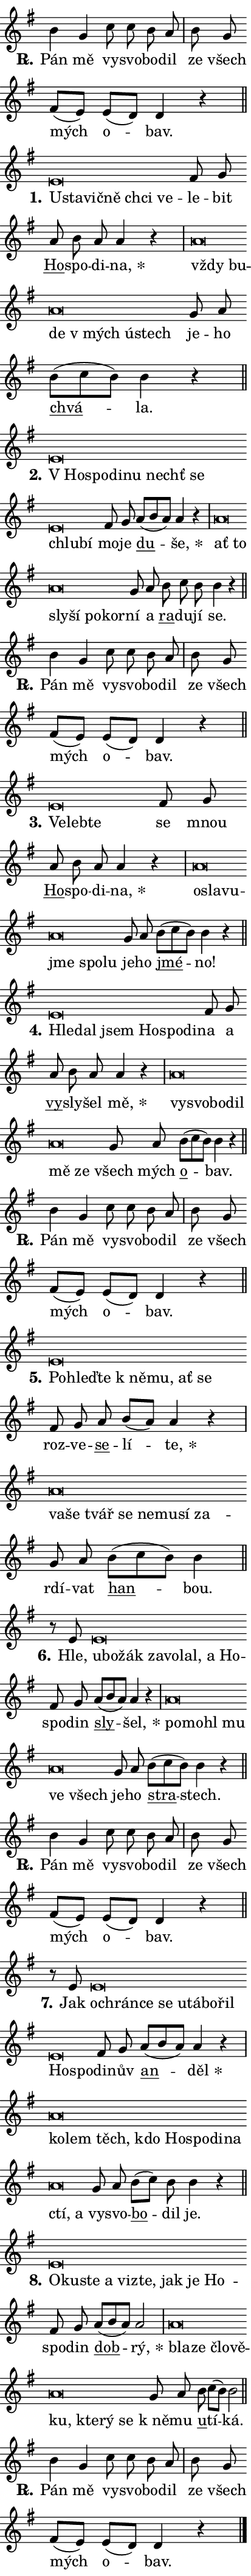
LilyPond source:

\version "2.24.0"
\header { tagline = "" }
\paper {
  indent = 0\cm
  top-margin = 0\cm
  right-margin = 0.13\cm % to fit lyric hyphens
  bottom-margin = 0\cm
  left-margin = 0\cm
  paper-width = 7\cm
  page-breaking = #ly:one-page-breaking
  system-system-spacing.basic-distance = #11
  score-system-spacing.basic-distance = #11
  ragged-last = ##f
}


%% Author: Thomas Morley
%% https://lists.gnu.org/archive/html/lilypond-user/2020-05/msg00002.html
#(define (line-position grob)
"Returns position of @var[grob} in current system:
   @code{'start}, if at first time-step
   @code{'end}, if at last time-step
   @code{'middle} otherwise
"
  (let* ((col (ly:item-get-column grob))
         (ln (ly:grob-object col 'left-neighbor))
         (rn (ly:grob-object col 'right-neighbor))
         (col-to-check-left (if (ly:grob? ln) ln col))
         (col-to-check-right (if (ly:grob? rn) rn col))
         (break-dir-left
           (and
             (ly:grob-property col-to-check-left 'non-musical #f)
             (ly:item-break-dir col-to-check-left)))
         (break-dir-right
           (and
             (ly:grob-property col-to-check-right 'non-musical #f)
             (ly:item-break-dir col-to-check-right))))
        (cond ((eqv? 1 break-dir-left) 'start)
              ((eqv? -1 break-dir-right) 'end)
              (else 'middle))))

#(define (tranparent-at-line-position vctor)
  (lambda (grob)
  "Relying on @code{line-position} select the relevant enry from @var{vctor}.
Used to determine transparency,"
    (case (line-position grob)
      ((end) (not (vector-ref vctor 0)))
      ((middle) (not (vector-ref vctor 1)))
      ((start) (not (vector-ref vctor 2))))))

noteHeadBreakVisibility =
#(define-music-function (break-visibility)(vector?)
"Makes @code{NoteHead}s transparent relying on @var{break-visibility}"
#{
  \override NoteHead.transparent =
    #(tranparent-at-line-position break-visibility)
#})

#(define delete-ledgers-for-transparent-note-heads
  (lambda (grob)
    "Reads whether a @code{NoteHead} is transparent.
If so this @code{NoteHead} is removed from @code{'note-heads} from
@var{grob}, which is supposed to be @code{LedgerLineSpanner}.
As a result ledgers are not printed for this @code{NoteHead}"
    (let* ((nhds-array (ly:grob-object grob 'note-heads))
           (nhds-list
             (if (ly:grob-array? nhds-array)
                 (ly:grob-array->list nhds-array)
                 '()))
           ;; Relies on the transparent-property being done before
           ;; Staff.LedgerLineSpanner.after-line-breaking is executed.
           ;; This is fragile ...
           (to-keep
             (remove
               (lambda (nhd)
                 (ly:grob-property nhd 'transparent #f))
               nhds-list)))
      ;; TODO find a better method to iterate over grob-arrays, similiar
      ;; to filter/remove etc for lists
      ;; For now rebuilt from scratch
      (set! (ly:grob-object grob 'note-heads)  '())
      (for-each
        (lambda (nhd)
          (ly:pointer-group-interface::add-grob grob 'note-heads nhd))
        to-keep))))

squashNotes = {
  \override NoteHead.X-extent = #'(-0.2 . 0.2)
  \override NoteHead.Y-extent = #'(-0.75 . 0)
  \override NoteHead.stencil =
    #(lambda (grob)
       (let ((pos (ly:grob-property grob 'staff-position)))
         (begin
           (if (< pos -7) (display "ERROR: Lower brevis then expected\n") (display "OK: Expected brevis position\n"))
           (if (<= pos -6) ly:text-interface::print ly:note-head::print))))
}
unSquashNotes = {
  \revert NoteHead.X-extent
  \revert NoteHead.Y-extent
  \revert NoteHead.stencil
}

hideNotes = \noteHeadBreakVisibility #begin-of-line-visible
unHideNotes = \noteHeadBreakVisibility #all-visible

% work-around for resetting accidentals
% https://lilypond.org/doc/v2.23/Documentation/notation/displaying-rhythms#unmetered-music
cadenzaMeasure = {
  \cadenzaOff
  \partial 1024 s1024
  \cadenzaOn
}

#(define-markup-command (accent layout props text) (markup?)
  "Underline accented syllable"
  (interpret-markup layout props
    #{\markup \override #'(offset . 4.3) \underline { #text }#}))

responsum = \markup \concat {
  "R" \hspace #-1.05 \path #0.1 #'((moveto 0 0.07) (lineto 0.9 0.8)) \hspace #0.05 "."
}

spaceSize = #0.6828661417322834 % exact space size for TeX Gyre Schola

\layout {
  \context {
    \Staff
    \remove "Time_signature_engraver"
    \override LedgerLineSpanner.after-line-breaking = #delete-ledgers-for-transparent-note-heads
  }
  \context {
    \Lyrics {
      \override LyricSpace.minimum-distance = \spaceSize
      \override LyricText.font-name = #"TeX Gyre Schola"
      \override LyricText.font-size = 1
      \override StanzaNumber.font-name = #"TeX Gyre Schola Bold"
      \override StanzaNumber.font-size = 1
    }
  }
  \context {
    \Score 
    \override NoteHead.text =
      #(lambda (grob) 
        (let ((pos (ly:grob-property grob 'staff-position)))
          #{\markup {
            \combine
              \halign #-0.55 \raise #(if (= pos -6) 0 0.5) \override #'(thickness . 2) \draw-line #'(3.2 . 0)
              \musicglyph "noteheads.sM1"
          }#}))
  }
}

% magnetic-lyrics.ily
%
%   written by
%     Jean Abou Samra <jean@abou-samra.fr>
%     Werner Lemberg <wl@gnu.org>
%
%   adapted by
%     Jiri Hon <jiri.hon@gmail.com>
%
% Version 2022-Apr-15

% https://www.mail-archive.com/lilypond-user@gnu.org/msg149350.html

#(define (Left_hyphen_pointer_engraver context)
   "Collect syllable-hyphen-syllable occurrences in lyrics and store
them in properties.  This engraver only looks to the left.  For
example, if the lyrics input is @code{foo -- bar}, it does the
following.

@itemize @bullet
@item
Set the @code{text} property of the @code{LyricHyphen} grob between
@q{foo} and @q{bar} to @code{foo}.

@item
Set the @code{left-hyphen} property of the @code{LyricText} grob with
text @q{foo} to the @code{LyricHyphen} grob between @q{foo} and
@q{bar}.
@end itemize

Use this auxiliary engraver in combination with the
@code{lyric-@/text::@/apply-@/magnetic-@/offset!} hook."
   (let ((hyphen #f)
         (text #f))
     (make-engraver
      (acknowledgers
       ((lyric-syllable-interface engraver grob source-engraver)
        (set! text grob)))
      (end-acknowledgers
       ((lyric-hyphen-interface engraver grob source-engraver)
        ;(when (not (grob::has-interface grob 'lyric-space-interface))
          (set! hyphen grob)));)
      ((stop-translation-timestep engraver)
       (when (and text hyphen)
         (ly:grob-set-object! text 'left-hyphen hyphen))
       (set! text #f)
       (set! hyphen #f)))))

#(define (lyric-text::apply-magnetic-offset! grob)
   "If the space between two syllables is less than the value in
property @code{LyricText@/.details@/.squash-threshold}, move the right
syllable to the left so that it gets concatenated with the left
syllable.

Use this function as a hook for
@code{LyricText@/.after-@/line-@/breaking} if the
@code{Left_@/hyphen_@/pointer_@/engraver} is active."
   (let ((hyphen (ly:grob-object grob 'left-hyphen #f)))
     (when hyphen
       (let ((left-text (ly:spanner-bound hyphen LEFT)))
         (when (grob::has-interface left-text 'lyric-syllable-interface)
           (let* ((common (ly:grob-common-refpoint grob left-text X))
                  (this-x-ext (ly:grob-extent grob common X))
                  (left-x-ext
                   (begin
                     ;; Trigger magnetism for left-text.
                     (ly:grob-property left-text 'after-line-breaking)
                     (ly:grob-extent left-text common X)))
                  ;; `delta` is the gap width between two syllables.
                  (delta (- (interval-start this-x-ext)
                            (interval-end left-x-ext)))
                  (details (ly:grob-property grob 'details))
                  (threshold (assoc-get 'squash-threshold details 0.2)))
             (when (< delta threshold)
               (let* (;; We have to manipulate the input text so that
                      ;; ligatures crossing syllable boundaries are not
                      ;; disabled.  For languages based on the Latin
                      ;; script this is essentially a beautification.
                      ;; However, for non-Western scripts it can be a
                      ;; necessity.
                      (lt (ly:grob-property left-text 'text))
                      (rt (ly:grob-property grob 'text))
                      (is-space (grob::has-interface hyphen 'lyric-space-interface))
                      (space (if is-space " " ""))
                      (extra-delta (if is-space spaceSize 0))
                      ;; Append new syllable.
                      (ltrt-space (if (and (string? lt) (string? rt))
                                (string-append lt space rt)
                                (make-concat-markup (list lt space rt))))
                      ;; Right-align `ltrt` to the right side.
                      (ltrt-space-markup (grob-interpret-markup
                               grob
                               (make-translate-markup
                                (cons (interval-length this-x-ext) 0)
                                (make-right-align-markup ltrt-space)))))
                 (begin
                   ;; Don't print `left-text`.
                   (ly:grob-set-property! left-text 'stencil #f)
                   ;; Set text and stencil (which holds all collected
                   ;; syllables so far) and shift it to the left.
                   (ly:grob-set-property! grob 'text ltrt-space)
                   (ly:grob-set-property! grob 'stencil ltrt-space-markup)
                   (ly:grob-translate-axis! grob (- (- delta extra-delta)) X))))))))))


#(define (lyric-hyphen::displace-bounds-first grob)
   ;; Make very sure this callback isn't triggered too early.
   (let ((left (ly:spanner-bound grob LEFT))
         (right (ly:spanner-bound grob RIGHT)))
     (ly:grob-property left 'after-line-breaking)
     (ly:grob-property right 'after-line-breaking)
     (ly:lyric-hyphen::print grob)))

squashThreshold = #0.4

\layout {
  \context {
    \Lyrics
    \consists #Left_hyphen_pointer_engraver
    \override LyricText.after-line-breaking =
      #lyric-text::apply-magnetic-offset!
    \override LyricHyphen.stencil = #lyric-hyphen::displace-bounds-first
    \override LyricText.details.squash-threshold = \squashThreshold
    \override LyricHyphen.minimum-distance = 0
    \override LyricHyphen.minimum-length = \squashThreshold
  }
}

squashText = \override LyricText.details.squash-threshold = 9999
unSquashText = \override LyricText.details.squash-threshold = \squashThreshold

leftText = \override LyricText.self-alignment-X = #LEFT
unLeftText = \revert LyricText.self-alignment-X

starOffset = #(lambda (grob) 
                (let ((x_offset (ly:self-alignment-interface::aligned-on-x-parent grob)))
                  (if (= x_offset 0) 0 (+ x_offset 1.2))))

star = #(define-music-function (syllable)(string?)
"Append star separator at the end of a syllable"
#{
  \once \override LyricText.X-offset = #starOffset
  \lyricmode { \markup {
    #syllable
    \override #'((font-name . "TeX Gyre Schola Bold")) \hspace #0.2 \lower #0.65 \larger "*"
  } }
#})

starAccent = #(define-music-function (syllable)(string?)
"Append star separator at the end of a syllable and make accent"
#{
  \once \override LyricText.X-offset = #starOffset
  \lyricmode { \markup {
    \accent #syllable
    \override #'((font-name . "TeX Gyre Schola Bold")) \hspace #0.2 \lower #0.65 \larger "*"
  } }
#})

breath = #(define-music-function (syllable)(string?)
"Append breathing indicator at the end of a syllable"
#{
  \lyricmode { \markup { #syllable "+" } }
#})

optionalBreath = #(define-music-function (syllable)(string?)
"Append optional breathing indicator at the end of a syllable"
#{
  \lyricmode { \markup { #syllable "(+)" } }
#})


\score {
    <<
        \new Voice = "melody" { \cadenzaOn \key g \major \relative { b'4 g c8 c b a \cadenzaMeasure \bar "|" b g \bar "" fis[( e)] \bar "" e[( d)] d4 r \cadenzaMeasure \bar "||" \break } }
        \new Lyrics \lyricsto "melody" { \lyricmode { \set stanza = \responsum
Pán mě vy -- svo -- bo -- dil ze všech mých o -- bav. } }
    >>
    \layout {}
}

\score {
    <<
        \new Voice = "melody" { \cadenzaOn \key g \major \relative { \squashNotes e'\breve*1/16 \hideNotes \breve*1/16 \bar "" \breve*1/16 \bar "" \breve*1/16 \bar "" \breve*1/16 \breve*1/16 \bar "" \unHideNotes \unSquashNotes fis8 g \bar "" a b a a4 r \cadenzaMeasure \bar "|" \squashNotes a\breve*1/16 \hideNotes \breve*1/16 \bar "" \breve*1/16 \bar "" \breve*1/16 \bar "" \breve*1/16 \breve*1/16 \bar "" \unHideNotes \unSquashNotes g8 a \bar "" b[( c b)] b4 r \cadenzaMeasure \bar "||" \break } }
        \new Lyrics \lyricsto "melody" { \lyricmode { \set stanza = "1."
\leftText U -- \squashText sta -- vič -- ně chci ve -- \unLeftText \unSquashText le -- bit \markup \accent Ho -- spo -- di -- \star na, \leftText vždy \squashText bu -- de "v mých" ú -- stech \unLeftText \unSquashText je -- ho \markup \accent chvá -- la. } }
    >>
    \layout {}
}

\score {
    <<
        \new Voice = "melody" { \cadenzaOn \key g \major \relative { \squashNotes e'\breve*1/16 \hideNotes \breve*1/16 \bar "" \breve*1/16 \bar "" \breve*1/16 \bar "" \breve*1/16 \bar "" \breve*1/16 \bar "" \breve*1/16 \breve*1/16 \bar "" \unHideNotes \unSquashNotes fis8 g \bar "" a[( b a)] a4 r \cadenzaMeasure \bar "|" \squashNotes a\breve*1/16 \hideNotes \breve*1/16 \bar "" \breve*1/16 \bar "" \breve*1/16 \bar "" \breve*1/16 \breve*1/16 \bar "" \unHideNotes \unSquashNotes g8 a \bar "" b c b b4 r \cadenzaMeasure \bar "||" \break } }
        \new Lyrics \lyricsto "melody" { \lyricmode { \set stanza = "2."
\leftText "V Ho" -- \squashText spo -- di -- nu nechť se chlu -- bí \unLeftText \unSquashText mo -- je \markup \accent du -- \star še, \leftText ať \squashText to sly -- ší po -- kor -- \unLeftText \unSquashText ní a \markup \accent ra -- du -- jí se. } }
    >>
    \layout {}
}

\score {
    <<
        \new Voice = "melody" { \cadenzaOn \key g \major \relative { b'4 g c8 c b a \cadenzaMeasure \bar "|" b g \bar "" fis[( e)] \bar "" e[( d)] d4 r \cadenzaMeasure \bar "||" \break } }
        \new Lyrics \lyricsto "melody" { \lyricmode { \set stanza = \responsum
Pán mě vy -- svo -- bo -- dil ze všech mých o -- bav. } }
    >>
    \layout {}
}

\score {
    <<
        \new Voice = "melody" { \cadenzaOn \key g \major \relative { \squashNotes e'\breve*1/16 \hideNotes \breve*1/16 \breve*1/16 \bar "" \unHideNotes \unSquashNotes fis8 g \bar "" a b a a4 r \cadenzaMeasure \bar "|" \squashNotes a\breve*1/16 \hideNotes \breve*1/16 \bar "" \breve*1/16 \bar "" \breve*1/16 \bar "" \breve*1/16 \breve*1/16 \bar "" \unHideNotes \unSquashNotes g8 a \bar "" b[( c b)] b4 r \cadenzaMeasure \bar "||" \break } }
        \new Lyrics \lyricsto "melody" { \lyricmode { \set stanza = "3."
\leftText Ve -- \squashText leb -- te \unLeftText \unSquashText se mnou \markup \accent Ho -- spo -- di -- \star na, \leftText o -- \squashText sla -- vu -- jme spo -- lu \unLeftText \unSquashText je -- ho \markup \accent jmé -- no! } }
    >>
    \layout {}
}

\score {
    <<
        \new Voice = "melody" { \cadenzaOn \key g \major \relative { \squashNotes e'\breve*1/16 \hideNotes \breve*1/16 \bar "" \breve*1/16 \bar "" \breve*1/16 \bar "" \breve*1/16 \breve*1/16 \bar "" \unHideNotes \unSquashNotes fis8 g \bar "" a b a a4 r \cadenzaMeasure \bar "|" \squashNotes a\breve*1/16 \hideNotes \breve*1/16 \bar "" \breve*1/16 \bar "" \breve*1/16 \bar "" \breve*1/16 \breve*1/16 \bar "" \unHideNotes \unSquashNotes g8 a \bar "" b[( c b)] b4 r \cadenzaMeasure \bar "||" \break } }
        \new Lyrics \lyricsto "melody" { \lyricmode { \set stanza = "4."
\leftText Hle -- \squashText dal jsem Ho -- spo -- di -- \unLeftText \unSquashText na a \markup \accent vy -- sly -- šel \star mě, \leftText vy -- \squashText svo -- bo -- dil mě ze \unLeftText \unSquashText všech mých \markup \accent o -- bav. } }
    >>
    \layout {}
}

\score {
    <<
        \new Voice = "melody" { \cadenzaOn \key g \major \relative { b'4 g c8 c b a \cadenzaMeasure \bar "|" b g \bar "" fis[( e)] \bar "" e[( d)] d4 r \cadenzaMeasure \bar "||" \break } }
        \new Lyrics \lyricsto "melody" { \lyricmode { \set stanza = \responsum
Pán mě vy -- svo -- bo -- dil ze všech mých o -- bav. } }
    >>
    \layout {}
}

\score {
    <<
        \new Voice = "melody" { \cadenzaOn \key g \major \relative { \squashNotes e'\breve*1/16 \hideNotes \breve*1/16 \bar "" \breve*1/16 \bar "" \breve*1/16 \bar "" \breve*1/16 \bar "" \breve*1/16 \breve*1/16 \bar "" \unHideNotes \unSquashNotes fis8 g \bar "" a b[( a)] a4 r \cadenzaMeasure \bar "|" \squashNotes a\breve*1/16 \hideNotes \breve*1/16 \bar "" \breve*1/16 \bar "" \breve*1/16 \bar "" \breve*1/16 \bar "" \breve*1/16 \bar "" \breve*1/16 \breve*1/16 \bar "" \unHideNotes \unSquashNotes g8 a \bar "" b[( c b)] b4 \cadenzaMeasure \bar "||" \break } }
        \new Lyrics \lyricsto "melody" { \lyricmode { \set stanza = "5."
\leftText Po -- \squashText hleď -- te "k ně" -- mu, ať se \unLeftText \unSquashText roz -- ve -- \markup \accent se -- lí -- \star te, \leftText va -- \squashText še tvář se ne -- mu -- sí za -- \unLeftText \unSquashText rdí -- vat \markup \accent han -- bou. } }
    >>
    \layout {}
}

\score {
    <<
        \new Voice = "melody" { \cadenzaOn \key g \major \relative { r8 e'8 \squashNotes e\breve*1/16 \hideNotes \breve*1/16 \bar "" \breve*1/16 \bar "" \breve*1/16 \bar "" \breve*1/16 \bar "" \breve*1/16 \bar "" \breve*1/16 \breve*1/16 \bar "" \unHideNotes \unSquashNotes fis8 g \bar "" a[( b a)] a4 r \cadenzaMeasure \bar "|" \squashNotes a\breve*1/16 \hideNotes \breve*1/16 \bar "" \breve*1/16 \bar "" \breve*1/16 \bar "" \breve*1/16 \breve*1/16 \bar "" \unHideNotes \unSquashNotes g8 a \bar "" b[( c b)] b4 r \cadenzaMeasure \bar "||" \break } }
        \new Lyrics \lyricsto "melody" { \lyricmode { \set stanza = "6."
Hle, \leftText u -- \squashText bo -- žák za -- vo -- lal, a Ho -- \unLeftText \unSquashText spo -- din \markup \accent sly -- \star šel, \leftText po -- \squashText mo -- hl mu ve všech \unLeftText \unSquashText je -- ho \markup \accent stra -- stech. } }
    >>
    \layout {}
}

\score {
    <<
        \new Voice = "melody" { \cadenzaOn \key g \major \relative { b'4 g c8 c b a \cadenzaMeasure \bar "|" b g \bar "" fis[( e)] \bar "" e[( d)] d4 r \cadenzaMeasure \bar "||" \break } }
        \new Lyrics \lyricsto "melody" { \lyricmode { \set stanza = \responsum
Pán mě vy -- svo -- bo -- dil ze všech mých o -- bav. } }
    >>
    \layout {}
}

\score {
    <<
        \new Voice = "melody" { \cadenzaOn \key g \major \relative { r8 e'8 \squashNotes e\breve*1/16 \hideNotes \breve*1/16 \bar "" \breve*1/16 \bar "" \breve*1/16 \bar "" \breve*1/16 \bar "" \breve*1/16 \bar "" \breve*1/16 \bar "" \breve*1/16 \bar "" \breve*1/16 \breve*1/16 \bar "" \unHideNotes \unSquashNotes fis8 g \bar "" a[( b a)] a4 r \cadenzaMeasure \bar "|" \squashNotes a\breve*1/16 \hideNotes \breve*1/16 \bar "" \breve*1/16 \bar "" \breve*1/16 \bar "" \breve*1/16 \bar "" \breve*1/16 \bar "" \breve*1/16 \bar "" \breve*1/16 \bar "" \breve*1/16 \breve*1/16 \bar "" \unHideNotes \unSquashNotes g8 a \bar "" b[( c)] b b4 r \cadenzaMeasure \bar "||" \break } }
        \new Lyrics \lyricsto "melody" { \lyricmode { \set stanza = "7."
Jak \leftText o -- \squashText chrán -- ce se u -- tá -- bo -- řil Ho -- spo -- \unLeftText \unSquashText di -- nův \markup \accent an -- \star děl \leftText ko -- \squashText lem těch, kdo Ho -- spo -- di -- na ctí, a \unLeftText \unSquashText vy -- svo -- \markup \accent bo -- dil je. } }
    >>
    \layout {}
}

\score {
    <<
        \new Voice = "melody" { \cadenzaOn \key g \major \relative { \squashNotes e'\breve*1/16 \hideNotes \breve*1/16 \bar "" \breve*1/16 \bar "" \breve*1/16 \bar "" \breve*1/16 \bar "" \breve*1/16 \bar "" \breve*1/16 \bar "" \breve*1/16 \breve*1/16 \bar "" \unHideNotes \unSquashNotes fis8 g \bar "" a[( b a)] a2 \cadenzaMeasure \bar "|" \squashNotes a\breve*1/16 \hideNotes \breve*1/16 \bar "" \breve*1/16 \bar "" \breve*1/16 \bar "" \breve*1/16 \bar "" \breve*1/16 \bar "" \breve*1/16 \breve*1/16 \bar "" \unHideNotes \unSquashNotes g8 a \bar "" b c[( b)] b2 \cadenzaMeasure \bar "||" \break } }
        \new Lyrics \lyricsto "melody" { \lyricmode { \set stanza = "8."
\leftText O -- \squashText ku -- ste a vi -- zte, jak je Ho -- \unLeftText \unSquashText spo -- din \markup \accent dob -- \star rý, \leftText bla -- \squashText ze člo -- vě -- ku, kte -- rý se \unLeftText \unSquashText "k ně" -- mu \markup \accent u -- tí -- ká. } }
    >>
    \layout {}
}

\score {
    <<
        \new Voice = "melody" { \cadenzaOn \key g \major \relative { b'4 g c8 c b a \cadenzaMeasure \bar "|" b g \bar "" fis[( e)] \bar "" e[( d)] d4 r \cadenzaMeasure \bar "||" \break } \bar "|." }
        \new Lyrics \lyricsto "melody" { \lyricmode { \set stanza = \responsum
Pán mě vy -- svo -- bo -- dil ze všech mých o -- bav. } }
    >>
    \layout {}
}
